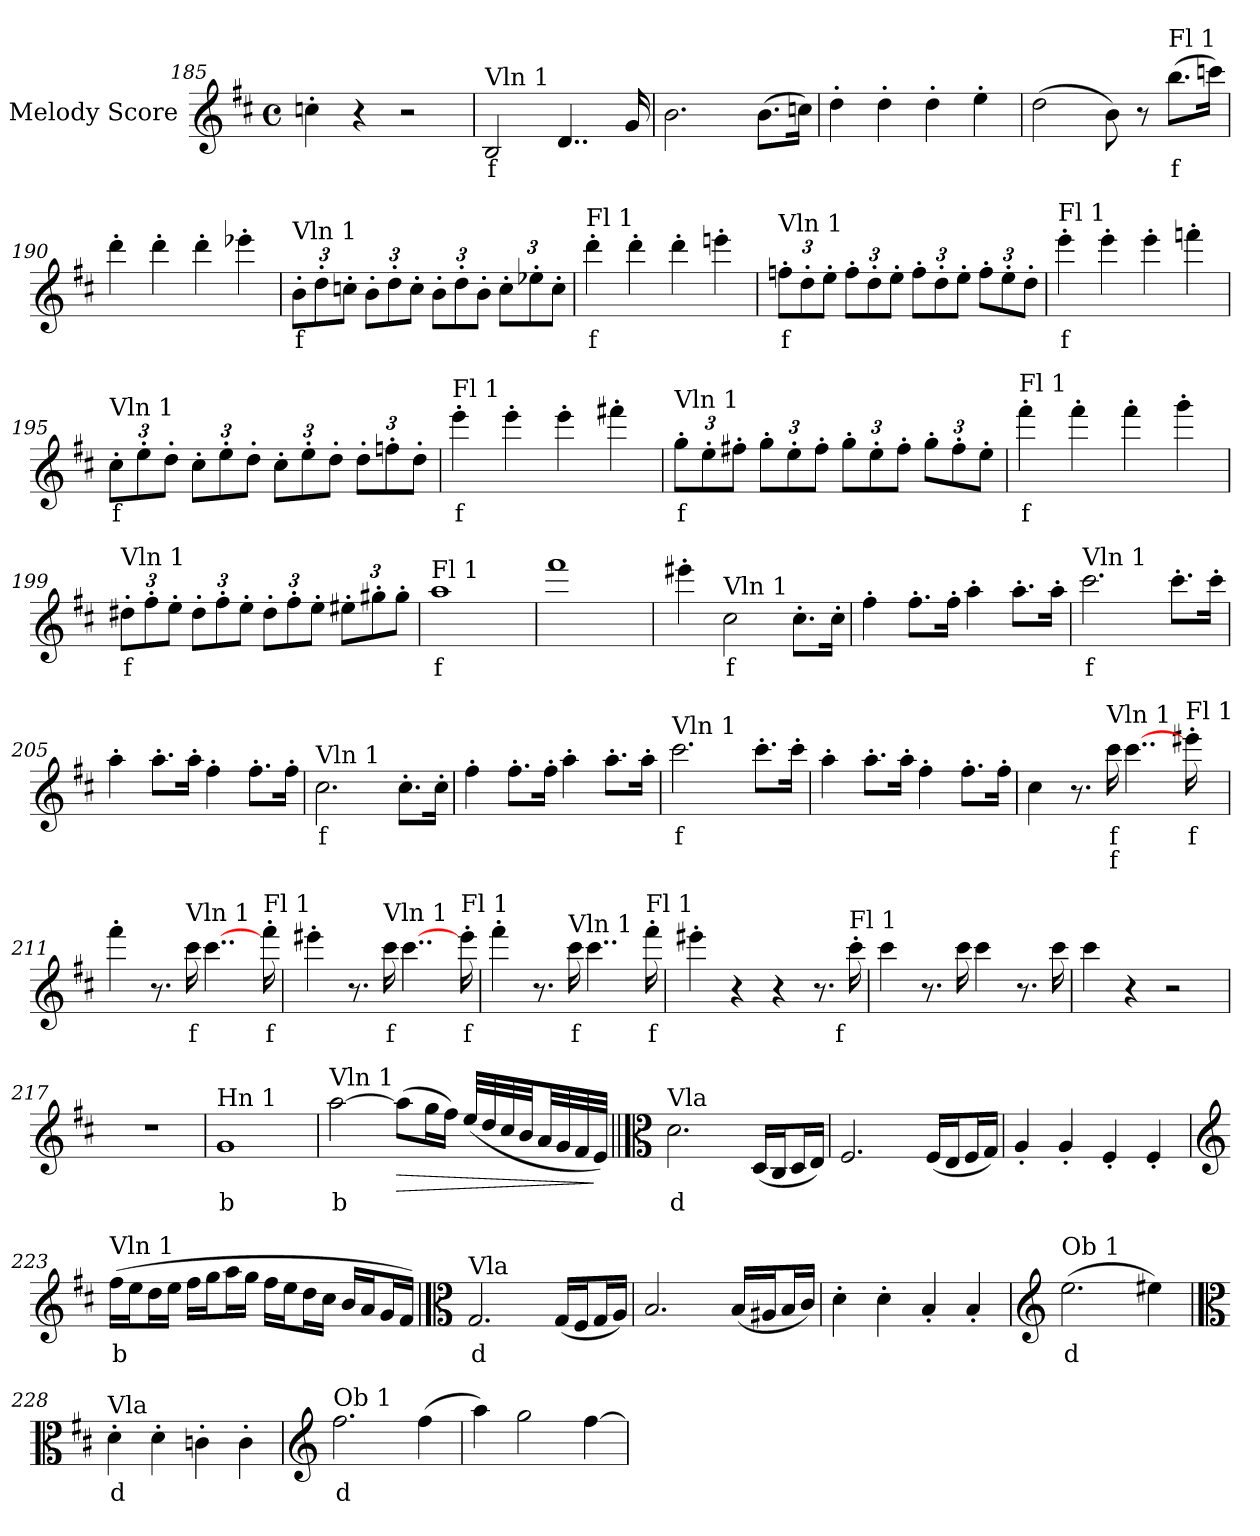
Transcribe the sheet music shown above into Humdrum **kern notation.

**kern	**text	**text	**dynam
*part1	*part1	*part1	*part1
*staff1	*staff1	*staff1	*staff1
*I"Melody Score	*	*	*
*clefG2	*	*	*
*k[f#c#]	*	*	*
*M4/4	*	*	*
*met(c)	*	*	*
=185	=185	=185	=185
4ccn'\	.	.	.
4r	.	.	.
2r	.	.	.
=186	=186	=186	=186
!LO:TX:a:t=Vln 1	!	!	!
!	!LO:LY:b:color=#FF0000	!	!
2B/	f	.	.
4..d/	.	.	.
16g/	.	.	.
=187	=187	=187	=187
2.b\	.	.	.
(8.b\L	.	.	.
16ccn\Jk)	.	.	.
=188	=188	=188	=188
4dd'\	.	.	.
4dd'\	.	.	.
4dd'\	.	.	.
4ee'\	.	.	.
=189	=189	=189	=189
(2dd\	.	.	.
8b\)	.	.	.
8r	.	.	.
!LO:TX:a:t=Fl 1	!	!	!
!	!LO:LY:b:color=#FF0000	!	!
(8.bb\L	f	.	.
16cccn\Jk)	.	.	.
=190	=190	=190	=190
4ddd'\	.	.	.
4ddd'\	.	.	.
4ddd'\	.	.	.
4eee-X'\	.	.	.
=191	=191	=191	=191
*Xbrackettup	*	*	*
!LO:TX:a:t=Vln 1	!	!	!
!	!LO:LY:b:color=#FF0000	!	!
12b'\L	f	.	.
12dd'\	.	.	.
12ccn'\J	.	.	.
12b'\L	.	.	.
12dd'\	.	.	.
12cc'\J	.	.	.
12b'\L	.	.	.
12dd'\	.	.	.
12b'\J	.	.	.
12cc'\L	.	.	.
12ee-X'\	.	.	.
12cc'\J	.	.	.
=192	=192	=192	=192
!LO:TX:a:t=Fl 1	!	!	!
!	!LO:LY:b:color=#FF0000	!	!
4ddd'\	f	.	.
4ddd'\	.	.	.
4ddd'\	.	.	.
4eeen'\	.	.	.
=193	=193	=193	=193
!LO:TX:a:t=Vln 1	!	!	!
!	!LO:LY:b:color=#FF0000	!	!
12ffn'\L	f	.	.
12dd'\	.	.	.
12ee'\J	.	.	.
12ff'\L	.	.	.
12dd'\	.	.	.
12ee'\J	.	.	.
12ff'\L	.	.	.
12dd'\	.	.	.
12ee'\J	.	.	.
12ff'\L	.	.	.
12ee'\	.	.	.
12dd'\J	.	.	.
=194	=194	=194	=194
!LO:TX:a:t=Fl 1	!	!	!
!	!LO:LY:b:color=#FF0000	!	!
4eee'\	f	.	.
4eee'\	.	.	.
4eee'\	.	.	.
4fffn'\	.	.	.
=195	=195	=195	=195
!LO:TX:a:t=Vln 1	!	!	!
!	!LO:LY:b:color=#FF0000	!	!
12cc#'\L	f	.	.
12ee'\	.	.	.
12dd'\J	.	.	.
12cc#'\L	.	.	.
12ee'\	.	.	.
12dd'\J	.	.	.
12cc#'\L	.	.	.
12ee'\	.	.	.
12dd'\J	.	.	.
12dd'\L	.	.	.
12ffn'\	.	.	.
12dd'\J	.	.	.
=196	=196	=196	=196
!LO:TX:a:t=Fl 1	!	!	!
!	!LO:LY:b:color=#FF0000	!	!
4eee'\	f	.	.
4eee'\	.	.	.
4eee'\	.	.	.
4fff#X'\	.	.	.
=197	=197	=197	=197
!LO:TX:a:t=Vln 1	!	!	!
!	!LO:LY:b:color=#FF0000	!	!
12gg'\L	f	.	.
12ee'\	.	.	.
12ff#X'\J	.	.	.
12gg'\L	.	.	.
12ee'\	.	.	.
12ff#'\J	.	.	.
12gg'\L	.	.	.
12ee'\	.	.	.
12ff#'\J	.	.	.
12gg'\L	.	.	.
12ff#'\	.	.	.
12ee'\J	.	.	.
=198	=198	=198	=198
!LO:TX:a:t=Fl 1	!	!	!
!	!LO:LY:b:color=#FF0000	!	!
4fff#'\	f	.	.
4fff#'\	.	.	.
4fff#'\	.	.	.
4ggg'\	.	.	.
=199	=199	=199	=199
!LO:TX:a:t=Vln 1	!	!	!
!	!LO:LY:b:color=#FF0000	!	!
12dd#X'\L	f	.	.
12ff#'\	.	.	.
12ee'\J	.	.	.
12dd#'\L	.	.	.
12ff#'\	.	.	.
12ee'\J	.	.	.
12dd#'\L	.	.	.
12ff#'\	.	.	.
12ee'\J	.	.	.
12ee#X'\L	.	.	.
12gg#X'\	.	.	.
12gg#'\J	.	.	.
=200	=200	=200	=200
!LO:TX:a:t=Fl 1	!	!	!
!	!LO:LY:b:color=#FF0000	!	!
1aa	f	.	.
=201	=201	=201	=201
1fff#	.	.	.
=202	=202	=202	=202
4eee#X'\	.	.	.
!LO:TX:a:t=Vln 1	!	!	!
!	!LO:LY:b:color=#FF0000	!	!
2cc#\	f	.	.
8.cc#'\L	.	.	.
16cc#'\Jk	.	.	.
=203	=203	=203	=203
4ff#'\	.	.	.
8.ff#'\L	.	.	.
16ff#'\Jk	.	.	.
4aa'\	.	.	.
8.aa'\L	.	.	.
16aa'\Jk	.	.	.
=204	=204	=204	=204
!LO:TX:a:t=Vln 1	!	!	!
!	!LO:LY:b:color=#FF0000	!	!
2.ccc#\	f	.	.
8.ccc#'\L	.	.	.
16ccc#'\Jk	.	.	.
=205	=205	=205	=205
4aa'\	.	.	.
8.aa'\L	.	.	.
16aa'\Jk	.	.	.
4ff#'\	.	.	.
8.ff#'\L	.	.	.
16ff#'\Jk	.	.	.
=206	=206	=206	=206
!LO:TX:a:t=Vln 1	!	!	!
!	!LO:LY:b:color=#FF0000	!	!
2.cc#\	f	.	.
8.cc#'\L	.	.	.
16cc#'\Jk	.	.	.
=207	=207	=207	=207
4ff#'\	.	.	.
8.ff#'\L	.	.	.
16ff#'\Jk	.	.	.
4aa'\	.	.	.
8.aa'\L	.	.	.
16aa'\Jk	.	.	.
=208	=208	=208	=208
!LO:TX:a:t=Vln 1	!	!	!
!	!LO:LY:b:color=#FF0000	!	!
2.ccc#\	f	.	.
8.ccc#'\L	.	.	.
16ccc#'\Jk	.	.	.
=209	=209	=209	=209
4aa'\	.	.	.
8.aa'\L	.	.	.
16aa'\Jk	.	.	.
4ff#'\	.	.	.
8.ff#'\L	.	.	.
16ff#'\Jk	.	.	.
=210	=210	=210	=210
4cc#\	.	.	.
8.r	.	.	.
!LO:TX:a:t=Vln 1	!	!	!
!	!LO:LY:color=#FF0000	!LO:LY:color=#FF0000	!
16ccc#\	f	f	.
[4..ccc#\	.	.	.
!LO:TX:a:t=Fl 1	!	!	!
!	!LO:LY:b:color=#FF0000	!	!
16eee#X'\	f	.	.
=211	=211	=211	=211
4fff#'\	.	.	.
8.r	.	.	.
!LO:TX:a:t=Vln 1	!	!	!
!	!LO:LY:color=#FF0000	!	!
16ccc#\	f	.	.
[4..ccc#\	.	.	.
!LO:TX:a:t=Fl 1	!	!	!
!	!LO:LY:b:color=#FF0000	!	!
16fff#'\	f	.	.
=212	=212	=212	=212
4eee#X'\	.	.	.
8.r	.	.	.
!LO:TX:a:t=Vln 1	!	!	!
!	!LO:LY:color=#FF0000	!	!
16ccc#\	f	.	.
[4..ccc#\	.	.	.
!LO:TX:a:t=Fl 1	!	!	!
!	!LO:LY:b:color=#FF0000	!	!
16eee#'\	f	.	.
=213	=213	=213	=213
4fff#'\	.	.	.
8.r	.	.	.
!LO:TX:a:t=Vln 1	!	!	!
!	!LO:LY:color=#FF0000	!	!
16ccc#\	f	.	.
4..ccc#\	.	.	.
!LO:TX:a:t=Fl 1	!	!	!
!	!LO:LY:b:color=#FF0000	!	!
16fff#'\	f	.	.
=214	=214	=214	=214
4eee#X'\	.	.	.
4r	.	.	.
4r	.	.	.
8.r	.	.	.
!LO:TX:a:t=Fl 1	!	!	!
!	!LO:LY:b:color=#FF0000	!	!
16ccc#'\	f	.	.
=215	=215	=215	=215
4ccc#\	.	.	.
8.r	.	.	.
16ccc#\	.	.	.
4ccc#\	.	.	.
8.r	.	.	.
16ccc#\	.	.	.
=216	=216	=216	=216
4ccc#\	.	.	.
4r	.	.	.
2r	.	.	.
=217	=217	=217	=217
1r	.	.	.
=218	=218	=218	=218
!LO:TX:a:t=Hn 1	!	!	!
!	!LO:LY:b:color=#FF0000	!	!
1g	b	.	.
=219	=219	=219	=219
!LO:TX:a:t=Vln 1	!	!	!
!	!LO:LY:b:color=#FF0000	!	!
[2aa\	b	.	.
!	!	!	!LO:HP:b
(8aa\L]	.	.	>
16gg\L	.	.	.
16ff#\JJ)	.	.	.
(32ee/LLL	.	.	.
32dd/	.	.	.
32cc#/	.	.	.
32b/JJ	.	.	.
32a/LL	.	.	.
32g/	.	.	.
32f#/	.	.	.
32e/JJJ)	.	.	]
=220||	=220||	=220||	=220||
*clefC3	*	*	*
!LO:TX:a:t=Vla	!	!	!
!	!LO:LY:b:color=#FF0000	!	!
2.d\	d	.	.
(16D/LL	.	.	.
16C#/J	.	.	.
16D/L	.	.	.
16E/JJ)	.	.	.
=221	=221	=221	=221
2.F#/	.	.	.
(16F#/LL	.	.	.
16E/J	.	.	.
16F#/L	.	.	.
16G/JJ)	.	.	.
=222	=222	=222	=222
4A'/	.	.	.
4A'/	.	.	.
4F#'/	.	.	.
4F#'/	.	.	.
=223	=223	=223	=223
*clefG2	*	*	*
!LO:TX:a:t=Vln 1	!	!	!
!	!LO:LY:b:color=#FF0000	!	!
(16ff#\LL	b	.	.
16ee\J	.	.	.
16dd\L	.	.	.
16ee\JJ	.	.	.
16ff#\LL	.	.	.
16gg\J	.	.	.
16aa\L	.	.	.
16gg\JJ	.	.	.
16ff#\LL	.	.	.
16ee\J	.	.	.
16dd\L	.	.	.
16cc#\JJ	.	.	.
16b/LL	.	.	.
16a/J	.	.	.
16g/L	.	.	.
16f#/JJ)	.	.	.
=224	=224	=224	=224
*clefC3	*	*	*
!LO:TX:a:t=Vla	!	!	!
!	!LO:LY:b:color=#FF0000	!	!
2.G/	d	.	.
(16G/LL	.	.	.
16F#/J	.	.	.
16G/L	.	.	.
16A/JJ)	.	.	.
=225	=225	=225	=225
2.B/	.	.	.
(16B/LL	.	.	.
16A#X/J	.	.	.
16B/L	.	.	.
16c#/JJ)	.	.	.
=226	=226	=226	=226
4d'\	.	.	.
4d'\	.	.	.
4B'/	.	.	.
4B'/	.	.	.
=227	=227	=227	=227
*clefG2	*	*	*
!LO:TX:a:t=Ob 1	!	!	!
!	!LO:LY:b:color=#FF0000	!	!
(2.ee\	d	.	.
4ee#X\)	.	.	.
=228	=228	=228	=228
*clefC3	*	*	*
!LO:TX:a:t=Vla	!	!	!
!	!LO:LY:b:color=#FF0000	!	!
4d'\	d	.	.
4d'\	.	.	.
4cn'\	.	.	.
4c'\	.	.	.
=229	=229	=229	=229
*clefG2	*	*	*
!LO:TX:a:t=Ob 1	!	!	!
!	!LO:LY:b:color=#FF0000	!	!
2.ff#\	d	.	.
(4ff#\	.	.	.
=230	=230	=230	=230
4aa\)	.	.	.
2gg\	.	.	.
[4ff#\	.	.	.
=	=	=	=
*-	*-	*-	*-
